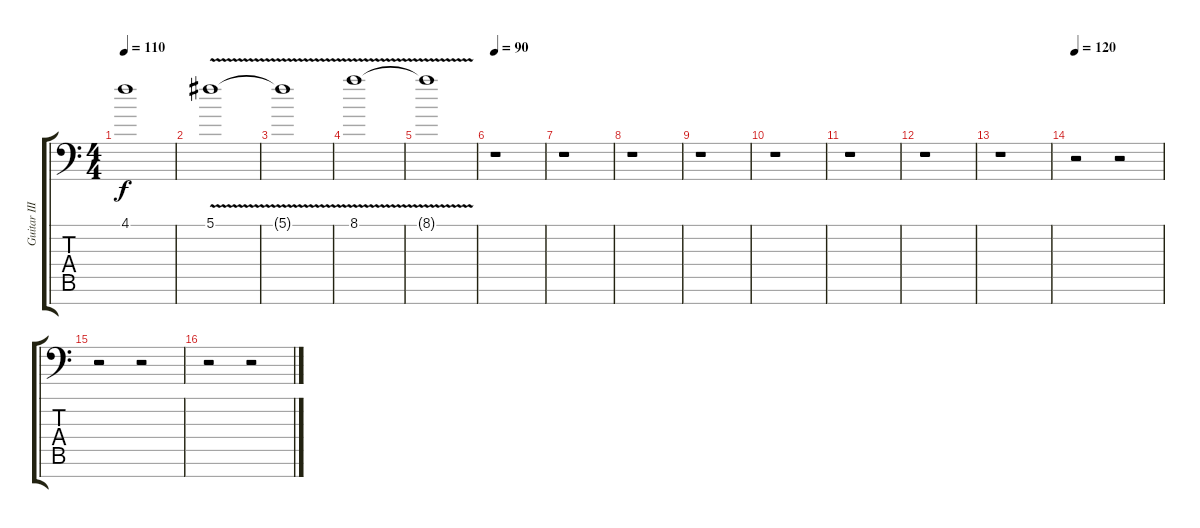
\track ("Guitar III" "Guitar III") {instrument distortionguitar}
\staff {score tabs}
\tuning (Db4 Ab3 E3 B2 Gb2 Db2 Gb1) {hide}
\ts (4 4)
\tempo 110
\clef f4
\ks c
4.1{t}.1{dy f} |
5.1{v}.1 |
5.1{t}.1 |
8.1{v}.1 |
8.1{t}.1 |
\tempo 90
r.1 |
r.1 |
r.1 |
r.1 |
r.1 |
r.1 |
r.1 |
r.1 |
\tempo 120
r.2 r.2 |
r.2 r.2 |
r.2 r.2
